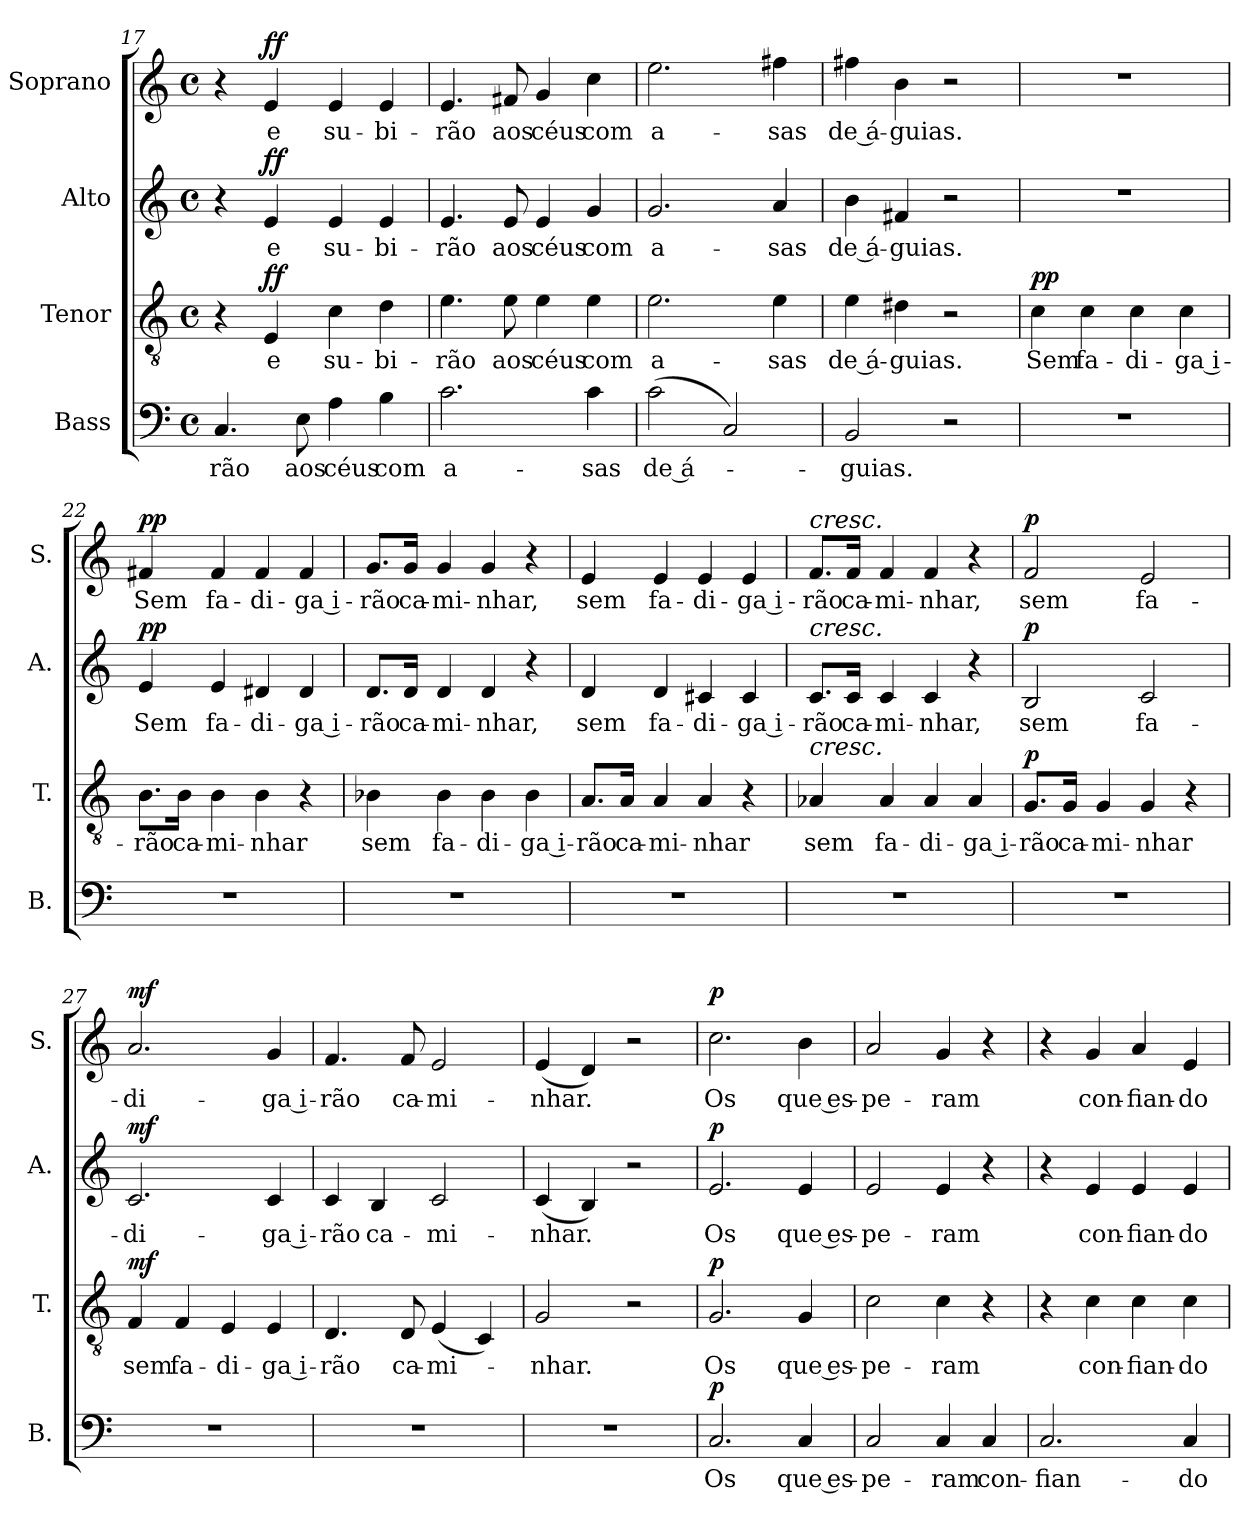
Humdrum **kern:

**kern	**text	**dynam	**kern	**text	**dynam	**kern	**text	**dynam	**kern	**text	**dynam
*part4	*part4	*part4	*part3	*part3	*part3	*part2	*part2	*part2	*part1	*part1	*part1
*staff4	*staff4	*staff4	*staff3	*staff3	*staff3	*staff2	*staff2	*staff2	*staff1	*staff1	*staff1
*I"Bass	*	*	*I"Tenor	*	*	*I"Alto	*	*	*I"Soprano	*	*
*I'B.	*	*	*I'T.	*	*	*I'A.	*	*	*I'S.	*	*
*clefF4	*	*	*clefGv2	*	*	*clefG2	*	*	*clefG2	*	*
*k[]	*	*	*k[]	*	*	*k[]	*	*	*k[]	*	*
*M4/4	*	*	*M4/4	*	*	*M4/4	*	*	*M4/4	*	*
*met(c)	*	*	*met(c)	*	*	*met(c)	*	*	*met(c)	*	*
=17	=17	=17	=17	=17	=17	=17	=17	=17	=17	=17	=17
!	!LO:LY:b	!	!	!	!	!	!	!	!	!	!
4.C/	-rão	.	4r	.	.	4r	.	.	4r	.	.
!	!	!	!	!LO:LY:b	!LO:DY:a	!	!LO:LY:b	!LO:DY:b	!	!LO:LY:b	!LO:DY:a
.	.	.	4E/	e	ff	4e/	e	ff	4e/	e	ff
!	!LO:LY:b	!	!	!	!	!	!	!	!	!	!
8E\	aos	.	.	.	.	.	.	.	.	.	.
!	!LO:LY:b	!	!	!LO:LY:b	!	!	!LO:LY:b	!	!	!LO:LY:b	!
4A\	céus	.	4c\	su-	.	4e/	su-	.	4e/	su-	.
!	!LO:LY:b	!	!	!LO:LY:b	!	!	!LO:LY:b	!	!	!LO:LY:b	!
4B\	com	.	4d\	-bi-	.	4e/	-bi-	.	4e/	-bi-	.
=18	=18	=18	=18	=18	=18	=18	=18	=18	=18	=18	=18
!	!LO:LY:b	!	!	!LO:LY:b	!	!	!LO:LY:b	!	!	!LO:LY:b	!
2.c\	a-	.	4.e\	-rão	.	4.e/	-rão	.	4.e/	-rão	.
!	!	!	!	!LO:LY:b	!	!	!LO:LY:b	!	!	!LO:LY:b	!
.	.	.	8e\	aos	.	8e/	aos	.	8f#X/	aos	.
!	!	!	!	!LO:LY:b	!	!	!LO:LY:b	!	!	!LO:LY:b	!
.	.	.	4e\	céus	.	4e/	céus	.	4g/	céus	.
!	!LO:LY:b	!	!	!LO:LY:b	!	!	!LO:LY:b	!	!	!LO:LY:b	!
4c\	-sas	.	4e\	com	.	4g/	com	.	4cc\	com	.
=19	=19	=19	=19	=19	=19	=19	=19	=19	=19	=19	=19
!	!LO:LY:b	!	!	!LO:LY:b	!	!	!LO:LY:b	!	!	!LO:LY:b	!
(>2c\	de á-	.	2.e\	a-	.	2.g/	a-	.	2.ee\	a-	.
2C/)	.	.	.	.	.	.	.	.	.	.	.
!	!	!	!	!LO:LY:b	!	!	!LO:LY:b	!	!	!LO:LY:b	!
.	.	.	4e\	-sas	.	4a/	-sas	.	4ff#X\	-sas	.
=20	=20	=20	=20	=20	=20	=20	=20	=20	=20	=20	=20
!	!LO:LY:b	!	!	!LO:LY:b	!	!	!LO:LY:b	!	!	!LO:LY:b	!
2BB/	-guias.	.	4e\	de á-	.	4b\	de á-	.	4ff#X\	de á-	.
!	!	!	!	!LO:LY:b	!	!	!LO:LY:b	!	!	!LO:LY:b	!
.	.	.	4d#X\	-guias.	.	4f#X/	-guias.	.	4b\	-guias.	.
2r	.	.	2r	.	.	2r	.	.	2r	.	.
=21	=21	=21	=21	=21	=21	=21	=21	=21	=21	=21	=21
!	!	!	!	!LO:LY:b	!LO:DY:a	!	!	!	!	!	!
1r	.	.	4c\	Sem	pp	1r	.	.	1r	.	.
!	!	!	!	!LO:LY:b	!	!	!	!	!	!	!
.	.	.	4c\	fa-	.	.	.	.	.	.	.
!	!	!	!	!LO:LY:b	!	!	!	!	!	!	!
.	.	.	4c\	-di-	.	.	.	.	.	.	.
!	!	!	!	!LO:LY:b	!	!	!	!	!	!	!
.	.	.	4c\	-ga i-	.	.	.	.	.	.	.
!!LO:LB:g=z
=22	=22	=22	=22	=22	=22	=22	=22	=22	=22	=22	=22
!	!	!	!	!LO:LY:b	!	!	!LO:LY:b	!LO:DY:a	!	!LO:LY:b	!LO:DY:a
1r	.	.	8.B\L	-rão	.	4e/	Sem	pp	4f#X/	Sem	pp
!	!	!	!	!LO:LY:b	!	!	!	!	!	!	!
.	.	.	16B\Jk	ca-	.	.	.	.	.	.	.
!	!	!	!	!LO:LY:b	!	!	!LO:LY:b	!	!	!LO:LY:b	!
.	.	.	4B\	-mi-	.	4e/	fa-	.	4f#/	fa-	.
!	!	!	!	!LO:LY:b	!	!	!LO:LY:b	!	!	!LO:LY:b	!
.	.	.	4B\	-nhar	.	4d#X/	-di-	.	4f#/	-di-	.
!	!	!	!	!	!	!	!LO:LY:b	!	!	!LO:LY:b	!
.	.	.	4r	.	.	4d#/	-ga i-	.	4f#/	-ga i-	.
=23	=23	=23	=23	=23	=23	=23	=23	=23	=23	=23	=23
!	!	!	!	!LO:LY:b	!	!	!LO:LY:b	!	!	!LO:LY:b	!
1r	.	.	4B-X\	sem	.	8.d/L	-rão	.	8.g/L	-rão	.
!	!	!	!	!	!	!	!LO:LY:b	!	!	!LO:LY:b	!
.	.	.	.	.	.	16d/Jk	ca-	.	16g/Jk	ca-	.
!	!	!	!	!LO:LY:b	!	!	!LO:LY:b	!	!	!LO:LY:b	!
.	.	.	4B-\	fa-	.	4d/	-mi-	.	4g/	-mi-	.
!	!	!	!	!LO:LY:b	!	!	!LO:LY:b	!	!	!LO:LY:b	!
.	.	.	4B-\	-di-	.	4d/	-nhar,	.	4g/	-nhar,	.
!	!	!	!	!LO:LY:b	!	!	!	!	!	!	!
.	.	.	4B-\	-ga i-	.	4r	.	.	4r	.	.
=24	=24	=24	=24	=24	=24	=24	=24	=24	=24	=24	=24
!	!	!	!	!LO:LY:b	!	!	!LO:LY:b	!	!	!LO:LY:b	!
1r	.	.	8.A/L	-rão	.	4d/	sem	.	4e/	sem	.
!	!	!	!	!LO:LY:b	!	!	!	!	!	!	!
.	.	.	16A/Jk	ca-	.	.	.	.	.	.	.
!	!	!	!	!LO:LY:b	!	!	!LO:LY:b	!	!	!LO:LY:b	!
.	.	.	4A/	-mi-	.	4d/	fa-	.	4e/	fa-	.
!	!	!	!	!LO:LY:b	!	!	!LO:LY:b	!	!	!LO:LY:b	!
.	.	.	4A/	-nhar	.	4c#X/	-di-	.	4e/	-di-	.
!	!	!	!	!	!	!	!LO:LY:b	!	!	!LO:LY:b	!
.	.	.	4r	.	.	4c#/	-ga i-	.	4e/	-ga i-	.
=25	=25	=25	=25	=25	=25	=25	=25	=25	=25	=25	=25
!	!	!	!	!	!	!	!	!	!LO:TX:a:i:t=cresc.	!	!
!	!	!	!	!	!	!LO:TX:a:i:t=cresc.	!	!	!	!	!
!	!	!	!LO:TX:a:i:t=cresc.	!	!	!	!	!	!	!	!
!	!	!	!	!LO:LY:b	!	!	!LO:LY:b	!	!	!LO:LY:b	!
1r	.	.	4A-X/	sem	.	8.c/L	-rão	.	8.f/L	-rão	.
!	!	!	!	!	!	!	!LO:LY:b	!	!	!LO:LY:b	!
.	.	.	.	.	.	16c/Jk	ca-	.	16f/Jk	ca-	.
!	!	!	!	!LO:LY:b	!	!	!LO:LY:b	!	!	!LO:LY:b	!
.	.	.	4A-/	fa-	.	4c/	-mi-	.	4f/	-mi-	.
!	!	!	!	!LO:LY:b	!	!	!LO:LY:b	!	!	!LO:LY:b	!
.	.	.	4A-/	-di-	.	4c/	-nhar,	.	4f/	-nhar,	.
!	!	!	!	!LO:LY:b	!	!	!	!	!	!	!
.	.	.	4A-/	-ga i-	.	4r	.	.	4r	.	.
=26	=26	=26	=26	=26	=26	=26	=26	=26	=26	=26	=26
!	!	!	!	!LO:LY:b	!LO:DY:a	!	!LO:LY:b	!LO:DY:a	!	!LO:LY:b	!LO:DY:a
1r	.	.	8.G/L	-rão	p	2B/	sem	p	2f/	sem	p
!	!	!	!	!LO:LY:b	!	!	!	!	!	!	!
.	.	.	16G/Jk	ca-	.	.	.	.	.	.	.
!	!	!	!	!LO:LY:b	!	!	!	!	!	!	!
.	.	.	4G/	-mi-	.	.	.	.	.	.	.
!	!	!	!	!LO:LY:b	!	!	!LO:LY:b	!	!	!LO:LY:b	!
.	.	.	4G/	-nhar	.	2c/	fa-	.	2e/	fa-	.
.	.	.	4r	.	.	.	.	.	.	.	.
!!LO:LB:g=z
=27	=27	=27	=27	=27	=27	=27	=27	=27	=27	=27	=27
!	!	!	!	!LO:LY:b	!LO:DY:a	!	!LO:LY:b	!LO:DY:a	!	!LO:LY:b	!LO:DY:a
1r	.	.	4F/	sem	mf	2.c/	-di-	mf	2.a/	-di-	mf
!	!	!	!	!LO:LY:b	!	!	!	!	!	!	!
.	.	.	4F/	fa-	.	.	.	.	.	.	.
!	!	!	!	!LO:LY:b	!	!	!	!	!	!	!
.	.	.	4E/	-di-	.	.	.	.	.	.	.
!	!	!	!	!LO:LY:b	!	!	!LO:LY:b	!	!	!LO:LY:b	!
.	.	.	4E/	-ga i-	.	4c/	-ga i-	.	4g/	-ga i-	.
=28	=28	=28	=28	=28	=28	=28	=28	=28	=28	=28	=28
!	!	!	!	!LO:LY:b	!	!	!LO:LY:b	!	!	!LO:LY:b	!
1r	.	.	4.D/	-rão	.	4c/	-rão	.	4.f/	-rão	.
!	!	!	!	!	!	!	!LO:LY:b	!	!	!	!
.	.	.	.	.	.	4B/	ca-	.	.	.	.
!	!	!	!	!LO:LY:b	!	!	!	!	!	!LO:LY:b	!
.	.	.	8D/	ca-	.	.	.	.	8f/	ca-	.
!	!	!	!	!LO:LY:b	!	!	!LO:LY:b	!	!	!LO:LY:b	!
.	.	.	(<4E/	-mi-	.	2c/	-mi-	.	2e/	-mi-	.
.	.	.	4C/)	.	.	.	.	.	.	.	.
=29	=29	=29	=29	=29	=29	=29	=29	=29	=29	=29	=29
!	!	!	!	!LO:LY:b	!	!	!LO:LY:b	!	!	!LO:LY:b	!
1r	.	.	2G/	-nhar.	.	(<4c/	-nhar.	.	(<4e/	nhar.	.
.	.	.	.	.	.	4B/)	.	.	4d/)	.	.
.	.	.	2r	.	.	2r	.	.	2r	.	.
=30	=30	=30	=30	=30	=30	=30	=30	=30	=30	=30	=30
!	!LO:LY:b	!LO:DY:a	!	!LO:LY:b	!LO:DY:a	!	!LO:LY:b	!LO:DY:a	!	!LO:LY:b	!LO:DY:a
2.C/	Os	p	2.G/	Os	p	2.e/	Os	p	2.cc\	Os	p
!	!LO:LY:b	!	!	!LO:LY:b	!	!	!LO:LY:b	!	!	!LO:LY:b	!
4C/	que es-	.	4G/	que es-	.	4e/	que es-	.	4b\	que es-	.
=31	=31	=31	=31	=31	=31	=31	=31	=31	=31	=31	=31
!	!LO:LY:b	!	!	!LO:LY:b	!	!	!LO:LY:b	!	!	!LO:LY:b	!
2C/	-pe-	.	2c\	-pe-	.	2e/	-pe-	.	2a/	-pe-	.
!	!LO:LY:b	!	!	!LO:LY:b	!	!	!LO:LY:b	!	!	!LO:LY:b	!
4C/	-ram	.	4c\	-ram	.	4e/	-ram	.	4g/	-ram	.
!	!LO:LY:b	!	!	!	!	!	!	!	!	!	!
4C/	con-	.	4r	.	.	4r	.	.	4r	.	.
=32	=32	=32	=32	=32	=32	=32	=32	=32	=32	=32	=32
!	!LO:LY:b	!	!	!	!	!	!	!	!	!	!
2.C/	-fian-	.	4r	.	.	4r	.	.	4r	.	.
!	!	!	!	!LO:LY:b	!	!	!LO:LY:b	!	!	!LO:LY:b	!
.	.	.	4c\	con-	.	4e/	con-	.	4g/	con-	.
!	!	!	!	!LO:LY:b	!	!	!LO:LY:b	!	!	!LO:LY:b	!
.	.	.	4c\	-fian-	.	4e/	-fian-	.	4a/	-fian-	.
!	!LO:LY:b	!	!	!LO:LY:b	!	!	!LO:LY:b	!	!	!LO:LY:b	!
4C/	-do	.	4c\	-do	.	4e/	-do	.	4e/	-do	.
=	=	=	=	=	=	=	=	=	=	=	=
*-	*-	*-	*-	*-	*-	*-	*-	*-	*-	*-	*-
